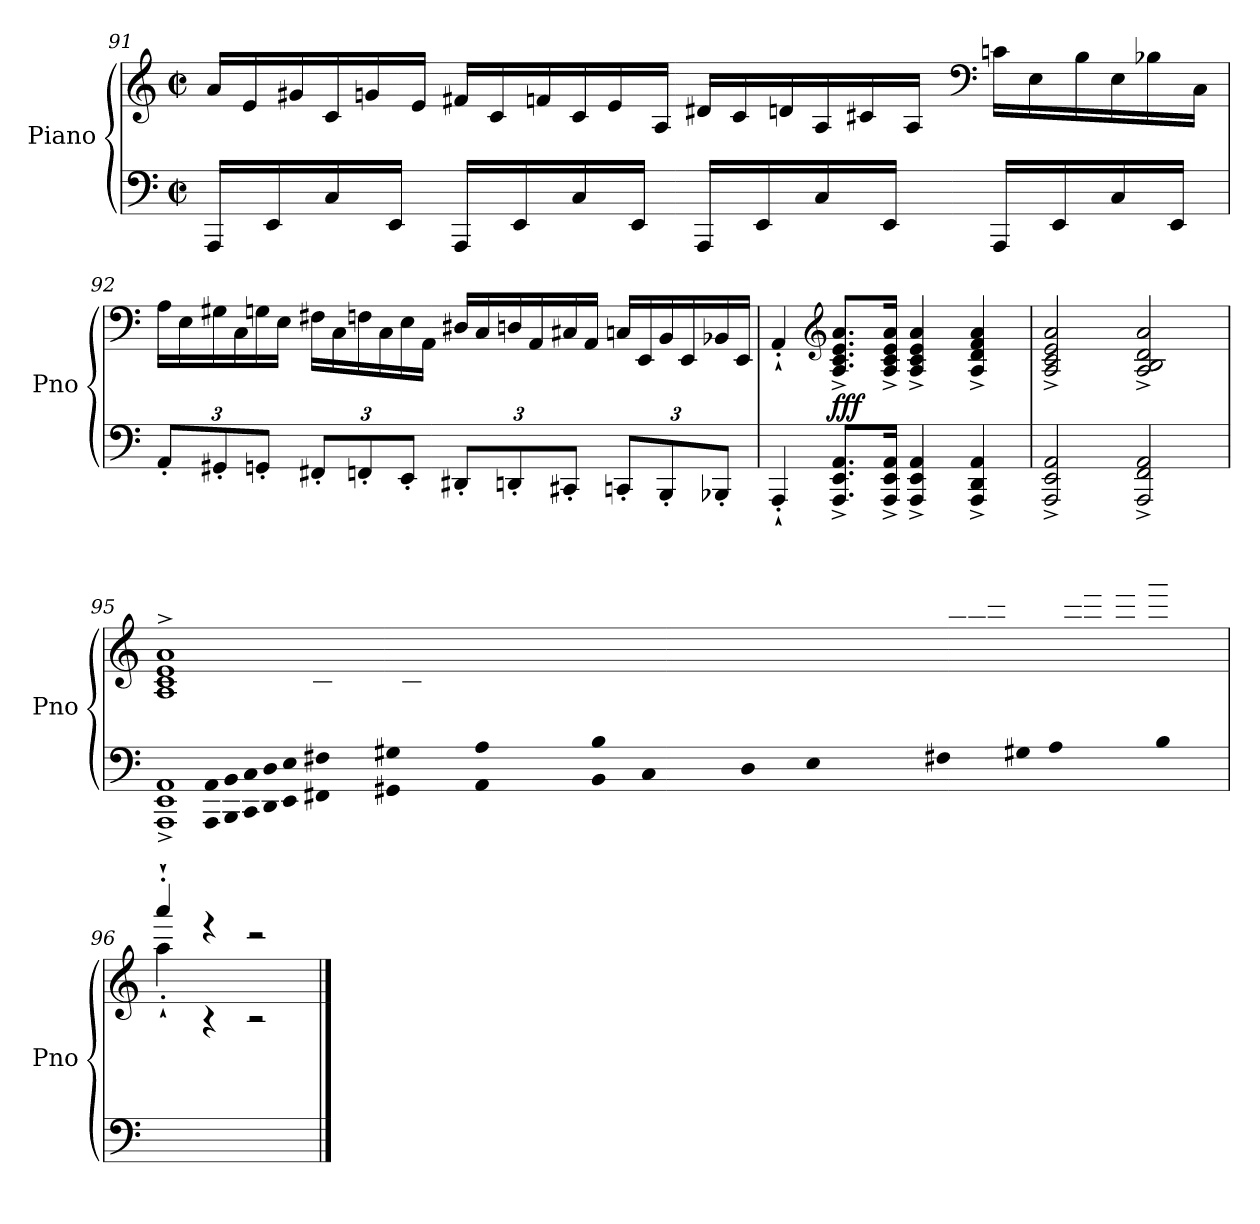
**kern	**kern	**dynam
*part1	*part1	*part1
*staff2	*staff1	*staff1/2
*I"Piano	*	*
*I'Pno	*	*
!!LO:LB:g=z
*clefF4	*clefG2	*
*k[]	*k[]	*
*M4/4	*M4/4	*
*met(c|)	*met(c|)	*
*	*Xtuplet	*
=91	=91	=91
16AAA/LL	24a/LL	.
.	24e/	.
16EE/	.	.
.	24g#X/	.
16C/	24c/	.
.	24gn/	.
16EE/JJ	.	.
.	24e/JJ	.
16AAA/LL	24f#X/LL	.
.	24c/	.
16EE/	.	.
.	24fn/	.
16C/	24c/	.
.	24e/	.
16EE/JJ	.	.
.	24A/JJ	.
16AAA/LL	24d#X/LL	.
.	24c/	.
16EE/	.	.
.	24dn/	.
16C/	24A/	.
.	24c#X/	.
16EE/JJ	.	.
.	24A/JJ	.
*	*clefF4	*
16AAA/LL	24cn\LL	.
.	24E\	.
16EE/	.	.
.	24B\	.
16C/	24E\	.
.	24B-X\	.
16EE/JJ	.	.
.	24C\JJ	.
!!LO:LB:g=z
=92	=92	=92
*Xbrackettup	*	*
!	!	!LO:DY:b=2
!	!	!LO:DY:n=1:b
12AA'/L	24A\LL	other-dynamics ff
.	24E\	.
12GG#X'/	24G#X\	.
.	24C\	.
12GGn'/J	24Gn\	.
.	24E\JJ	.
12FF#X'/L	24F#X\LL	.
.	24C\	.
12FFn'/	24Fn\	.
.	24C\	.
12EE'/J	24E\	.
.	24AA\JJ	.
12DD#X'/L	24D#X/LL	.
.	24C/	.
12DDn'/	24Dn/	.
.	24AA/	.
12CC#X'/J	24C#X/	.
.	24AA/JJ	.
12CCn'/L	24Cn/LL	.
.	24EE/	.
12BBB'/	24BB/	.
.	24EE/	.
12BBB-X'/J	24BB-X/	.
.	24EE/JJ	.
!!LO:LB:g=z
=93	=93	=93
4AAA`'/	4AA`'/	.
*	*clefG2	*
!	!	!LO:DY:b
8.AAA/^ 8.EE/^ 8.AA/^L	8.A/^ 8.c/^ 8.e/^ 8.a/^L	fff
16AAA/^ 16EE/^ 16AA/^Jk	16A/^ 16c/^ 16e/^ 16a/^Jk	.
4AAA/^ 4EE/^ 4AA/^	4A/^ 4c/^ 4e/^ 4a/^	.
4AAA/^ 4DD/^ 4AA/^	4A/^ 4d/^ 4f/^ 4a/^	.
=94	=94	=94
2AAA/^ 2EE/^ 2AA/^	2A/^ 2c/^ 2e/^ 2a/^	.
2AAA/^ 2FF/^ 2AA/^	2A/^ 2B/^ 2d/^ 2a/^	.
=95	=95	=95
*^	*^	*
*	*^	*	*^	*
4ryy	1AAA^ 1EE^ 1AA^	4ryy	1A^ 1c^ 1e^ 1a^	1920%941ryy	96%65ryy	.
*Xtuplet	*	*	*	*	*	*
!LO:N:vis=8	!	!LO:N:vis=8	!	!	!	!
(640%17AA/L	.	(640%17AAA\L	.	.	.	.
!LO:N:vis=8	!	!LO:N:vis=8	!	!	!	!
640%17BB/	.	640%17BBB\	.	.	.	.
!LO:N:vis=8	!	!LO:N:vis=8	!	!	!	!
640%17C/	.	640%17CC\	.	.	.	.
!LO:N:vis=8	!	!LO:N:vis=8	!	!	!	!
640%17D/	.	640%17DD\	.	.	.	.
1920ryy	.	1920ryy	.	.	.	.
!LO:N:vis=8	!	!LO:N:vis=8	!	!	!	!
640%17E/	.	640%17EE\	.	.	.	.
!LO:N:vis=8	!	!LO:N:vis=8	!	!	!	!
640%17F#X/	.	640%17FF#X\	.	.	.	.
!LO:N:vis=8	!	!LO:N:vis=8	!	!	!	!
640%17G#X/	.	640%17GG#X\	.	.	.	.
!LO:N:vis=8	!	!LO:N:vis=8	!	!	!	!
640%17A/	.	640%17AA\	.	.	.	.
1920ryy	.	1920ryy	.	.	.	.
!LO:N:vis=8	!	!LO:N:vis=8	!	!	!	!
640%17B/	.	640%17BB\	.	.	.	.
!	!	!LO:N:vis=8	!	!LO:N:vis=8	!	!
1920%979ryy	.	640%17C\	.	640%17c/	.	.
!	!	!LO:N:vis=8	!	!LO:N:vis=8	!	!
.	.	640%17D\	.	640%17d/	.	.
!	!	!LO:N:vis=8	!	!LO:N:vis=8	!	!
.	.	640%17E\	.	640%17e/	.	.
.	.	1920ryy	.	1920ryy	.	.
!	!	!LO:N:vis=8	!	!LO:N:vis=8	!	!
.	.	640%17F#X\	.	640%17f#X/	.	.
!	!	!LO:N:vis=8	!	!LO:N:vis=8	!	!
.	.	640%17G#X\	.	640%17g#X/	.	.
!	!	!LO:N:vis=8	!	!LO:N:vis=8	!	!
.	.	640%17A\	.	640%17a/	.	.
!	!	!LO:N:vis=8	!	!LO:N:vis=8	!	!
.	.	640%17B\	.	640%17b/	.	.
.	.	640%207ryy	.	1920ryy	.	.
!	!	!	!	!LO:N:vis=8	!LO:N:vis=8	!
.	.	.	.	640%17cc/	640%17c\	.
!	!	!	!	!LO:N:vis=8	!LO:N:vis=8	!
.	.	.	.	640%17dd/	640%17d\	.
!	!	!	!	!LO:N:vis=8	!LO:N:vis=8	!
.	.	.	.	640%17ee/	640%17e\	.
!	!	!	!	!LO:N:vis=8	!LO:N:vis=8	!
.	.	.	.	640%17ff#X/	640%17f#X\	.
.	.	.	.	1920ryy	1920ryy	.
!	!	!	!	!LO:N:vis=8	!LO:N:vis=8	!
.	.	.	.	640%17gg#X/	640%17g#X\	.
!	!	!	!	!LO:N:vis=8	!LO:N:vis=8	!
.	.	.	.	640%17aa/	640%17a\	.
!	!	!	!	!LO:N:vis=8	!LO:N:vis=8	!
.	.	.	.	640%17bb/	640%17b\	.
!	!	!	!	!LO:N:vis=8	!LO:N:vis=8	!
.	.	.	.	640%17ccc/	640%17cc\	.
.	.	.	.	1920ryy	1920ryy	.
!	!	!	!	!LO:N:vis=8	!LO:N:vis=8	!
.	.	.	.	640%17ddd/	640%17dd\	.
!	!	!	!	!LO:N:vis=8	!LO:N:vis=8	!
.	.	.	.	640%17eee/	640%17ee\	.
!	!	!	!	!LO:N:vis=8	!LO:N:vis=8	!
.	.	.	.	640%17fff#X/	640%17ff#X\	.
!	!	!	!	!LO:N:vis=8	!LO:N:vis=8	!
.	.	.	.	640%17ggg#X/J	640%17gg#X\J	.
.	.	.	.	320ryy	320ryy	.
*v	*v	*v	*	*	*	*
*	*	*v	*v	*
=96	=96	=96	=96
4ryy	4aaa`'/)	4aa`'\)	.
4reee	4reee	2.ryy	.
2reee	2rccc	.	.
*	*v	*v	*
==	==	==
*-	*-	*-
